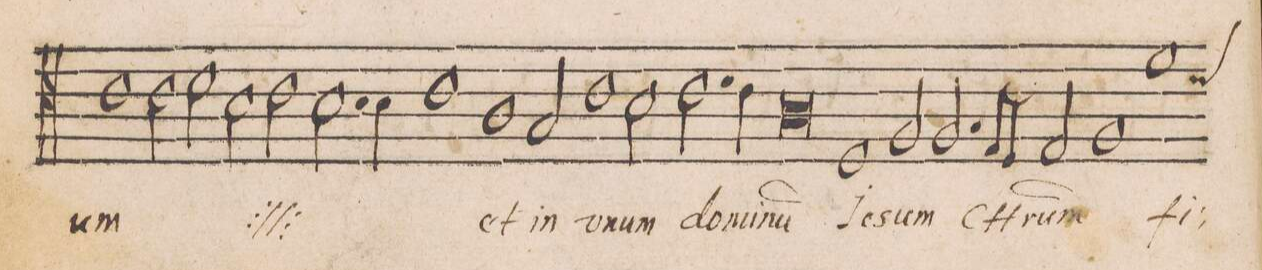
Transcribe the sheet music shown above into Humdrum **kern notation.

**kern	**text
*I"ALTVS	*
*clefC4	*
*k[]	*
*met(C|)	*
*M2/1	*
1c	-um
=17-	=17-
*	*ij
2c\	et
2d\	in-
2B\	-ui-
2c\	-si-
=18-	=18-
2.B\	-bi-
4B\	-li-
1c	-um
*	*Xij
=19-	=19-
1A	et
2G/	in
1c\	v-
=20-	=20-
2B\	-num
2.c\	do-
4c\	-mi-
=21-	=21-
0A	-nu(m)
=22-	=22-
1D	Je-
2F/	-sum
2.F/	CHr(i-
=23-	=23-
8E/L	.
8D/J	.
2E/	-st)um
1F	.
=24-	=24-
*custos:d	*
1f	fi-
*-	*-
